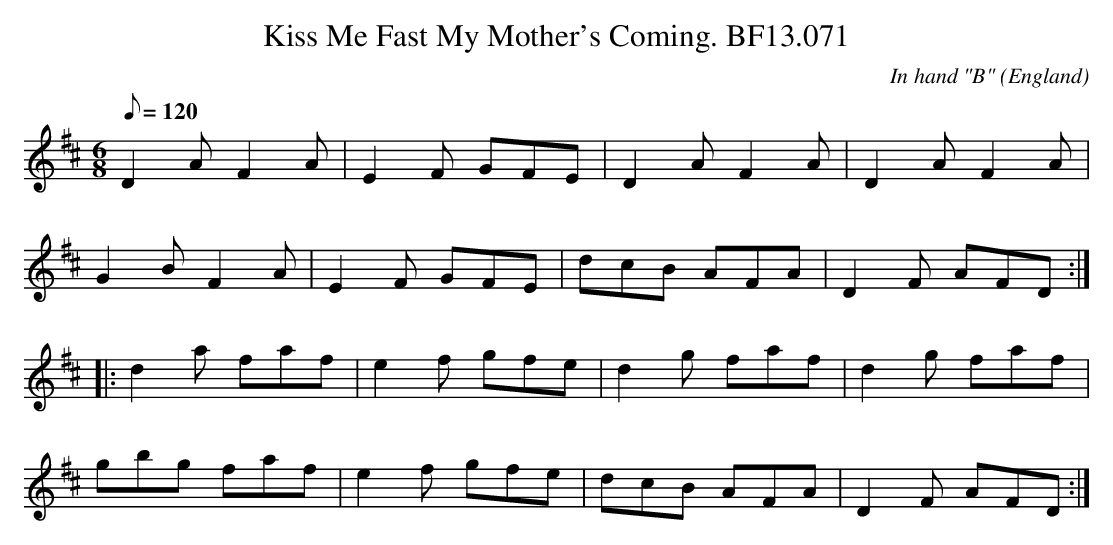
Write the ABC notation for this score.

X:1
T:Kiss Me Fast My Mother's Coming. BF13.071
M:6/8
L:1/8
Q:120
C:In hand "B"
O:England
K:D
D2AF2A|E2F GFE|D2AF2A|D2AF2A|!
G2BF2A|E2F GFE|dcB AFA|D2F AFD:|!
|:d2a faf|e2f gfe|d2g faf|d2g faf|!
gbg faf|e2f gfe|dcB AFA|D2F AFD:|]
